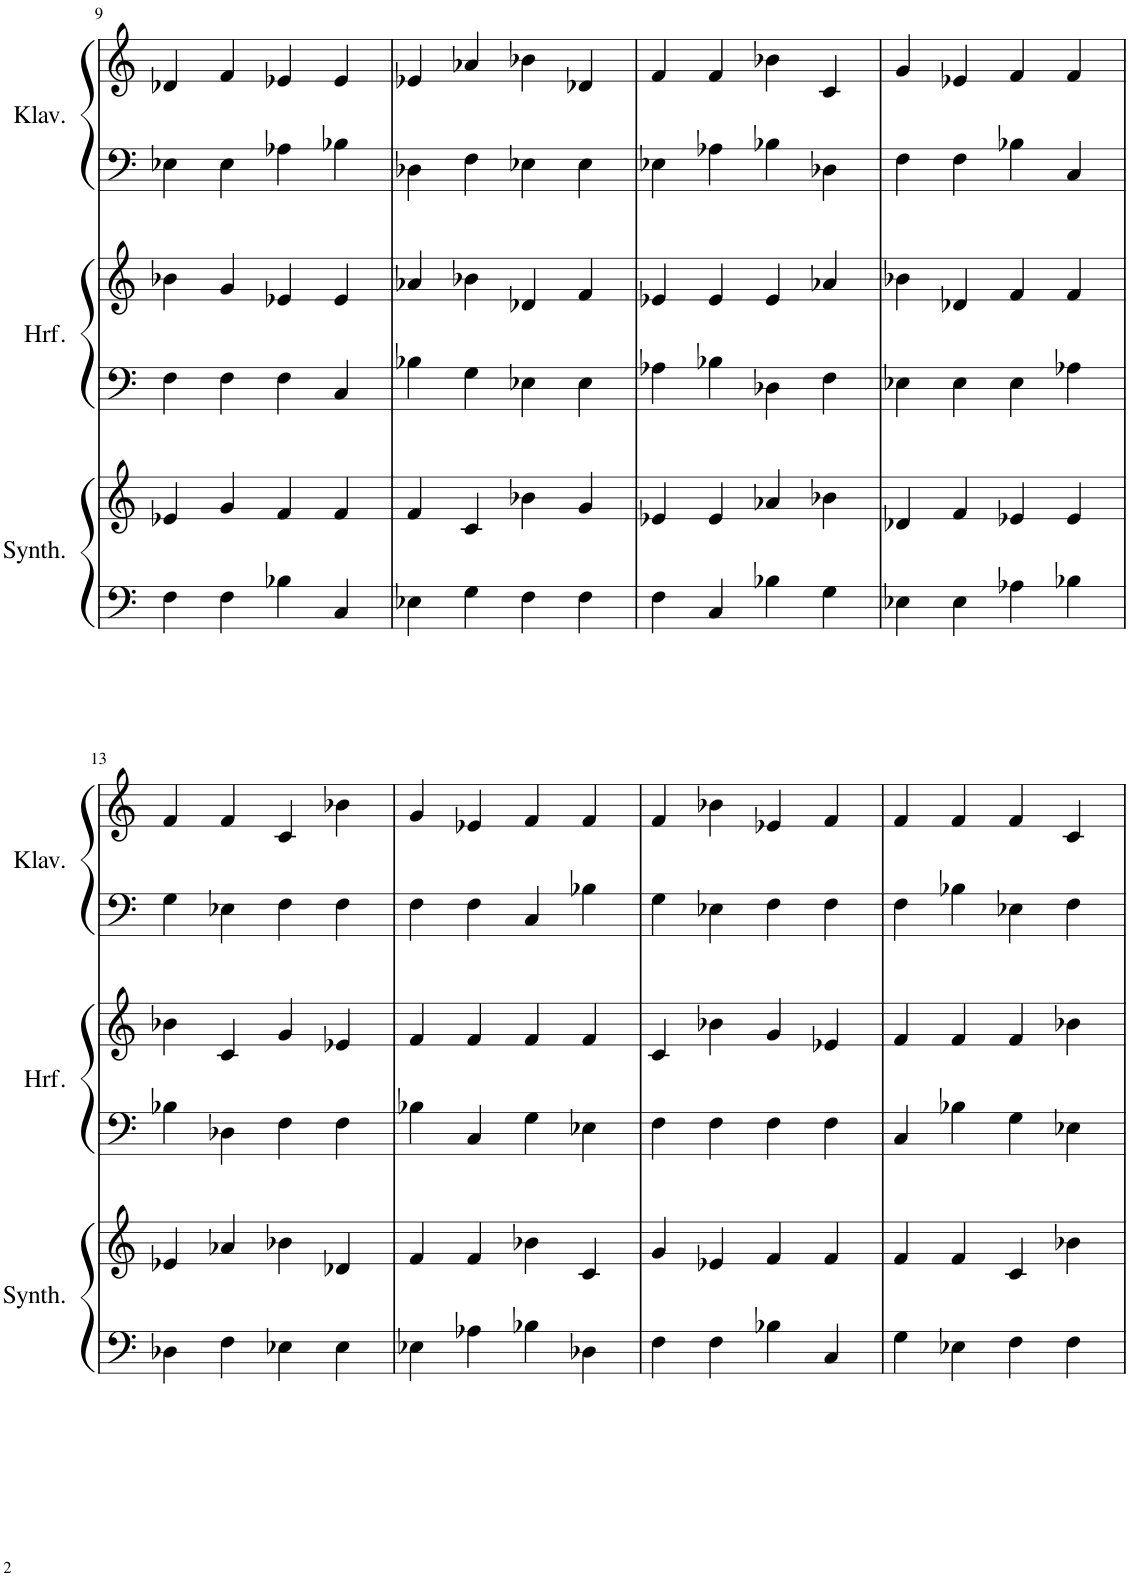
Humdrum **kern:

**kern	**kern	**kern	**kern	**kern	**kern
*part3	*part3	*part2	*part2	*part1	*part1
*staff6	*staff5	*staff4	*staff3	*staff2	*staff1
*I"String Synthesizer	*	*I"Harfe	*	*I"Klavier	*
*I'Synth.	*	*I'Hrf.	*	*I'Klav.	*
!!LO:PB:g=z
*clefF4	*clefG2	*clefF4	*clefG2	*clefF4	*clefG2
*k[]	*k[]	*k[]	*k[]	*k[]	*k[]
*M4/4	*M4/4	*M4/4	*M4/4	*M4/4	*M4/4
=9	=9	=9	=9	=9	=9
4F\	4e-X/	4F\	4b-X\	4E-X\	4d-X/
4F\	4g/	4F\	4g/	4E-\	4f/
4B-X\	4f/	4F\	4e-X/	4A-X\	4e-X/
4C/	4f/	4C/	4e-/	4B-X\	4e-/
=10	=10	=10	=10	=10	=10
4E-X\	4f/	4B-X\	4a-X/	4D-X\	4e-X/
4G\	4c/	4G\	4b-X\	4F\	4a-X/
4F\	4b-X\	4E-X\	4d-X/	4E-X\	4b-X\
4F\	4g/	4E-\	4f/	4E-\	4d-X/
=11	=11	=11	=11	=11	=11
4F\	4e-X/	4A-X\	4e-X/	4E-X\	4f/
4C/	4e-/	4B-X\	4e-/	4A-X\	4f/
4B-X\	4a-X/	4D-X\	4e-/	4B-X\	4b-X\
4G\	4b-X\	4F\	4a-X/	4D-X\	4c/
=12	=12	=12	=12	=12	=12
4E-X\	4d-X/	4E-X\	4b-X\	4F\	4g/
4E-\	4f/	4E-\	4d-X/	4F\	4e-X/
4A-X\	4e-X/	4E-\	4f/	4B-X\	4f/
4B-X\	4e-/	4A-X\	4f/	4C/	4f/
!!LO:LB:g=z
=13	=13	=13	=13	=13	=13
4D-X\	4e-X/	4B-X\	4b-X\	4G\	4f/
4F\	4a-X/	4D-X\	4c/	4E-X\	4f/
4E-X\	4b-X\	4F\	4g/	4F\	4c/
4E-\	4d-X/	4F\	4e-X/	4F\	4b-X\
=14	=14	=14	=14	=14	=14
4E-X\	4f/	4B-X\	4f/	4F\	4g/
4A-X\	4f/	4C/	4f/	4F\	4e-X/
4B-X\	4b-X\	4G\	4f/	4C/	4f/
4D-X\	4c/	4E-X\	4f/	4B-X\	4f/
=15	=15	=15	=15	=15	=15
4F\	4g/	4F\	4c/	4G\	4f/
4F\	4e-X/	4F\	4b-X\	4E-X\	4b-X\
4B-X\	4f/	4F\	4g/	4F\	4e-X/
4C/	4f/	4F\	4e-X/	4F\	4f/
=16	=16	=16	=16	=16	=16
4G\	4f/	4C/	4f/	4F\	4f/
4E-X\	4f/	4B-X\	4f/	4B-X\	4f/
4F\	4c/	4G\	4f/	4E-X\	4f/
4F\	4b-X\	4E-X\	4b-X\	4F\	4c/
=	=	=	=	=	=
*-	*-	*-	*-	*-	*-
